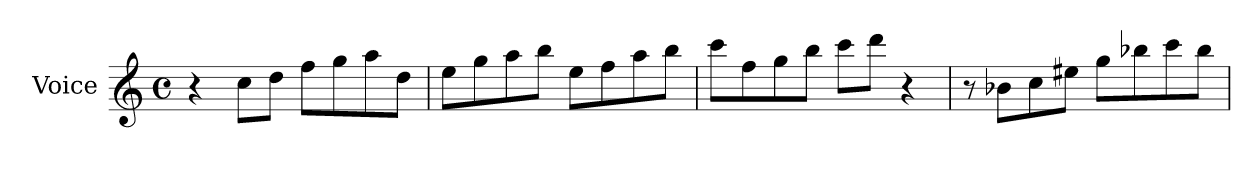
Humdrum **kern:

**kern
*part1
*staff1
*I"Voice
*I'Voice
*clefG2
*M4/4
*met(c)
=1
4r
8cc\L
8dd\J
8ff\L
8gg\
8aa\
8dd\J
=2
8ee\L
8gg\
8aa\
8bb\J
8ee\L
8ff\
8aa\
8bb\J
=3
8ccc\L
8ff\
8gg\
8bb\J
8ccc\L
8ddd\J
4r
=4
8r
8b-X\L
8cc\
8ee#X\J
8gg\L
8bb-X\
8ccc\
8bb-\J
=
*-
